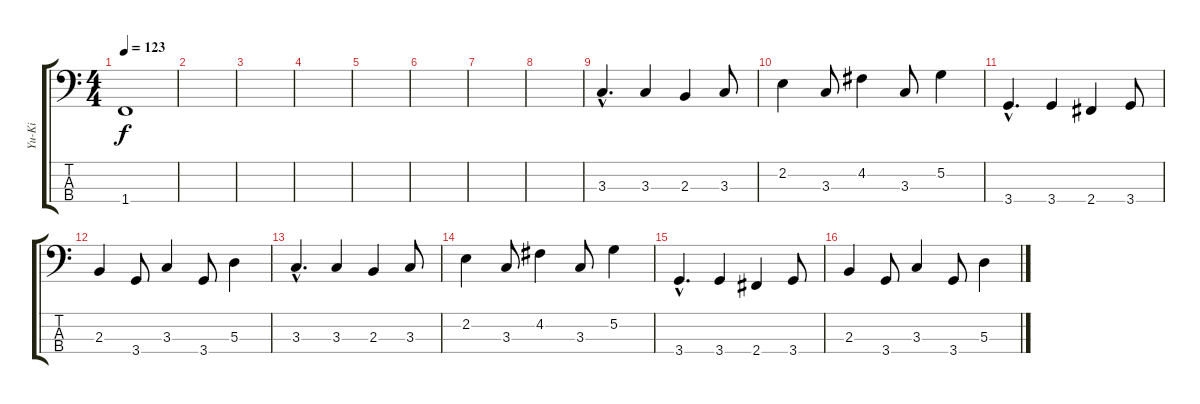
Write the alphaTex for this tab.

\track ("Yu-Ki" "Yu-Ki") {instrument fretlessbass}
\staff {score tabs}
\tuning (G2 D2 A1 E1) {hide}
\ts (4 4)
\tempo 123
\clef f4
\ks c
1.4.1{dy f} |
|
|
|
|
|
|
|
3.3{hac}.4{d} 3.3.4 2.3.4 3.3.8 |
2.2.4 3.3.8 4.2.4 3.3.8 5.2.4 |
3.4{hac}.4{d} 3.4.4 2.4.4 3.4.8 |
2.3.4 3.4.8 3.3.4 3.4.8 5.3.4 |
3.3{hac}.4{d} 3.3.4 2.3.4 3.3.8 |
2.2.4 3.3.8 4.2.4 3.3.8 5.2.4 |
3.4{hac}.4{d} 3.4.4 2.4.4 3.4.8 |
2.3.4 3.4.8 3.3.4 3.4.8 5.3.4
